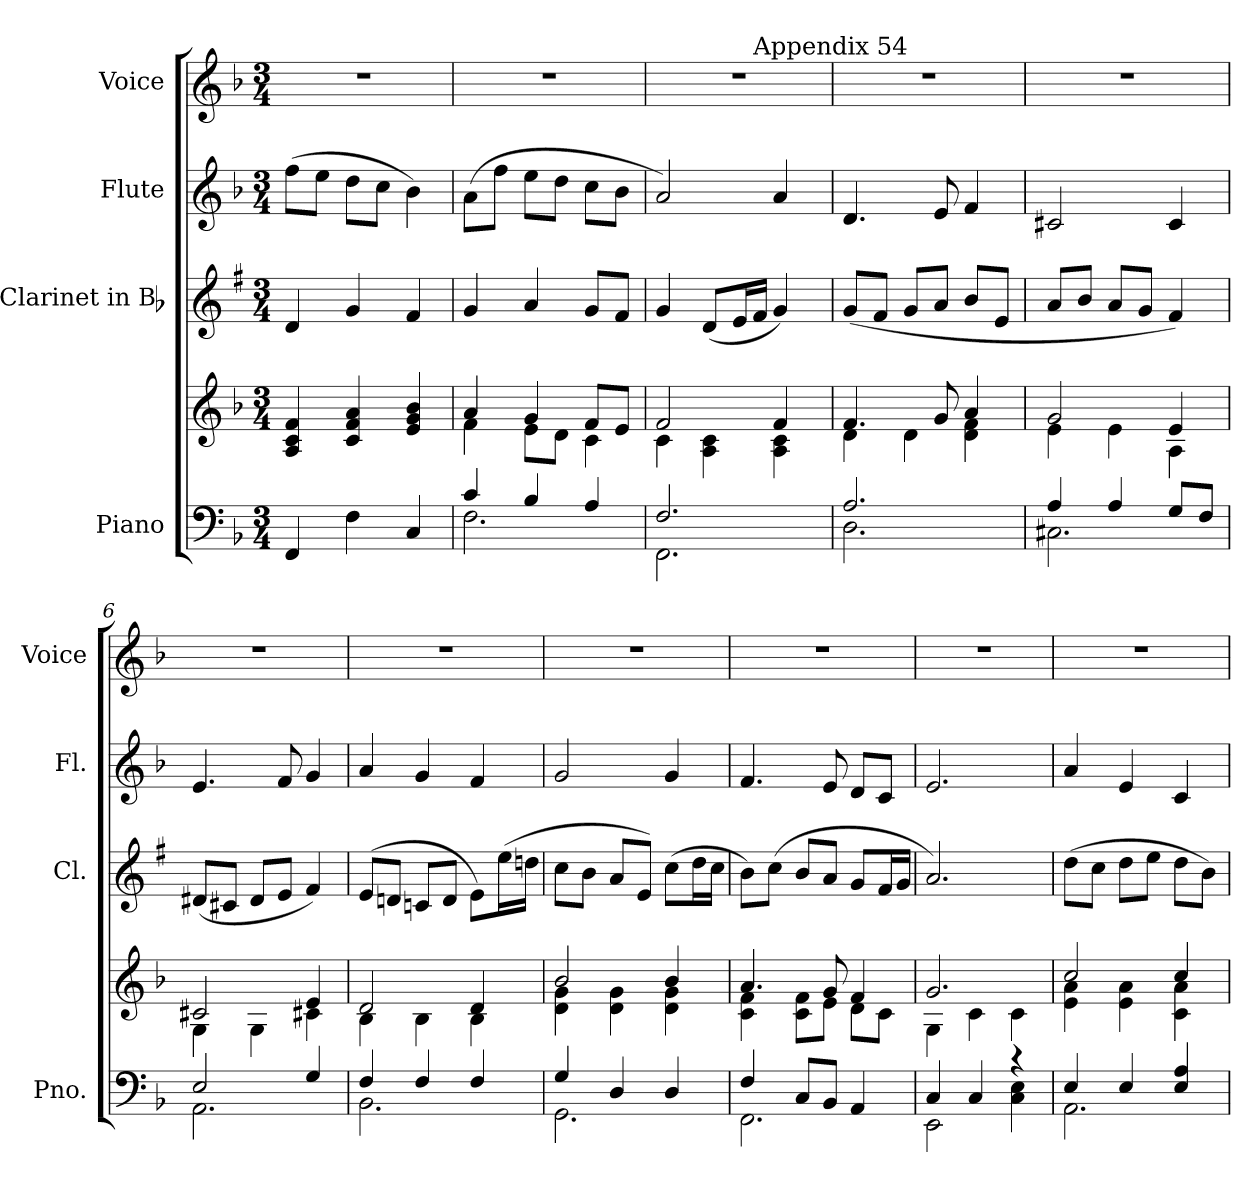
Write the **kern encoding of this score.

**kern	**kern	**kern	**kern	**kern
*part4	*part4	*part3	*part2	*part1
*staff5	*staff4	*staff3	*staff2	*staff1
*I"Piano	*	*I"Clarinet in Bb	*I"Flute	*I"Voice
*I'Pno.	*	*I'Cl.	*I'Fl.	*I'Voice
!!LO:PB:g=z
*clefF4	*clefG2	*clefG2	*clefG2	*clefG2
*	*	*ITrd1c2	*	*
*k[b-]	*k[b-]	*k[b-]	*k[b-]	*k[b-]
*F:	*F:	*F:	*F:	*F:
*M3/4	*M3/4	*M3/4	*M3/4	*M3/4
*MM120	*MM120	*MM120	*MM120	*MM120
=1	=1	=1	=1	=1
!	!	!	!	!LO:N:vis=1
4FFi/	4Ai/ 4ci 4fi	4ci/	(8ffi\L	2.r
.	.	.	8eei\J	.
4Fi\	4ci/ 4fi 4ai	4fi/	8ddi\L	.
.	.	.	8cci\J	.
4Ci/	4ei/ 4gi 4b-i	4ei/	4b-i\)	.
=2	=2	=2	=2	=2
*^	*^	*	*	*
!	!	!	!	!	!	!LO:N:vis=1
4ci/	2.Fi\	4ai/	4fi\	4fi/	(8ai\L	2.r
.	.	.	.	.	8ffi\J	.
4B-i/	.	4gi/	8ei\L	4gi/	8eei\L	.
.	.	.	8di\J	.	8ddi\J	.
4Ai/	.	8fi/L	4ci\	8fi/L	8cci\L	.
.	.	8ei/J	.	8ei/J	8b-i\J	.
=3	=3	=3	=3	=3	=3	=3
!	!	!	!	!	!	!LO:TX:a:t=Rain dancers enter
!	!	!	!	!	!	!LO:N:vis=1
*	*	*	*	*	*	*^
2.Fi/	2.FFi\	2fi/	4ci\	4fi/	2ai/)	2.r	4..ryy
.	.	.	4Ai\ 4ci	(8ci/L	.	.	.
.	.	.	.	16di/L	.	.	.
!	!	!	!	!	!	!	!LO:TX:a:t=Appendix 54
.	.	.	.	16ei/JJ	.	.	4ryy
.	.	4fi/	4Ai\ 4ci	4fi/)	4ai/	.	.
.	.	.	.	.	.	.	16ryy
=4	=4	=4	=4	=4	=4	=4	=4
!	!	!	!	!	!	!LO:N:vis=1	!
*	*	*	*	*	*	*v	*v
2.Ai/	2.Di\	4.fi/	4di\	(8fi/L	4.di/	2.r
.	.	.	.	8ei/J	.	.
.	.	.	4di\	8fi/L	.	.
.	.	8gi/	.	8gi/J	8ei/	.
.	.	4ai/	4di\ 4fi	8ai/L	4fi/	.
.	.	.	.	8di/J	.	.
=5	=5	=5	=5	=5	=5	=5
!	!	!	!	!	!	!LO:N:vis=1
4Ai/	2.C#Xi\	2gi/	4ei\	8gi/L	2c#Xi/	2.r
.	.	.	.	8ai/J	.	.
4Ai/	.	.	4ei\	8gi/L	.	.
.	.	.	.	8fi/J	.	.
8Gi/L	.	4ei/	4Ai\	4ei/)	4c#i/	.
8Fi/J	.	.	.	.	.	.
=6	=6	=6	=6	=6	=6	=6
!	!	!	!	!	!	!LO:N:vis=1
2Ei/	2.AAi\	2c#Xi/	4Gi\	(8c#Xi/L	4.ei/	2.r
.	.	.	.	8Bni/J	.	.
.	.	.	4Gi\	8c#i/L	.	.
.	.	.	.	8di/J	8fi/	.
4Gi/	.	4ei/	4c#Xi\	4ei/)	4gi/	.
=7	=7	=7	=7	=7	=7	=7
!	!	!	!	!	!	!LO:N:vis=1
4Fi/	2.BB-i\	2di/	4B-i\	(8di/L	4ai/	2.r
.	.	.	.	8cni/J	.	.
4Fi/	.	.	4B-i\	8B-Xi/L	4gi/	.
.	.	.	.	8ci/J	.	.
4Fi/	.	4di/	4B-i\	8di\L)	4fi/	.
.	.	.	.	(16ddi\L	.	.
.	.	.	.	16ccni\JJ	.	.
!!LO:LB:g=z
=8	=8	=8	=8	=8	=8	=8
!	!	!	!	!	!	!LO:N:vis=1
4Gi/	2.GGi\	2b-i/	4di\ 4gi	8b-i\L	2gi/	2.r
.	.	.	.	8ai\J	.	.
4Di/	.	.	4di\ 4gi	8gi/L	.	.
.	.	.	.	8di/J)	.	.
4Di/	.	4b-i/	4di\ 4gi	(8b-i\L	4gi/	.
.	.	.	.	16cci\L	.	.
.	.	.	.	16b-i\JJ	.	.
=9	=9	=9	=9	=9	=9	=9
!	!	!	!	!	!	!LO:N:vis=1
4Fi/	2.FFi\	4.ai/	4ci\ 4fi	8ai\L)	4.fi/	2.r
.	.	.	.	(8b-i\J	.	.
8Ci/L	.	.	8ci\ 8fiL	8ai/L	.	.
8BB-i/J	.	8gi/	8ei\J	8gi/J	8ei/	.
4AAi/	.	4fi/	8di\L	8fi/L	8di/L	.
.	.	.	8ci\J	16ei/L	8ci/J	.
.	.	.	.	16fi/JJ	.	.
=10	=10	=10	=10	=10	=10	=10
!	!	!	!	!	!	!LO:N:vis=1
4Ci/	2EEi\	2.gi/	4Gi\	2.gi/)	2.ei/	2.r
4Ci/	.	.	4ci\	.	.	.
4r	4Ci\ 4Ei	.	4ci\	.	.	.
=11	=11	=11	=11	=11	=11	=11
!	!	!	!	!	!	!LO:N:vis=1
4Ei/	2.AAi\	2cci/	4ei\ 4ai	(8cci\L	4ai/	2.r
.	.	.	.	8b-i\J	.	.
4Ei/	.	.	4ei\ 4ai	8cci\L	4ei/	.
.	.	.	.	8ddi\J	.	.
4Ei/ 4Ai	.	4cci/	4ci\ 4ai	8cci\L	4ci/	.
.	.	.	.	8ai\J)	.	.
*v	*v	*	*	*	*	*
*	*v	*v	*	*	*
=	=	=	=	=
*-	*-	*-	*-	*-
